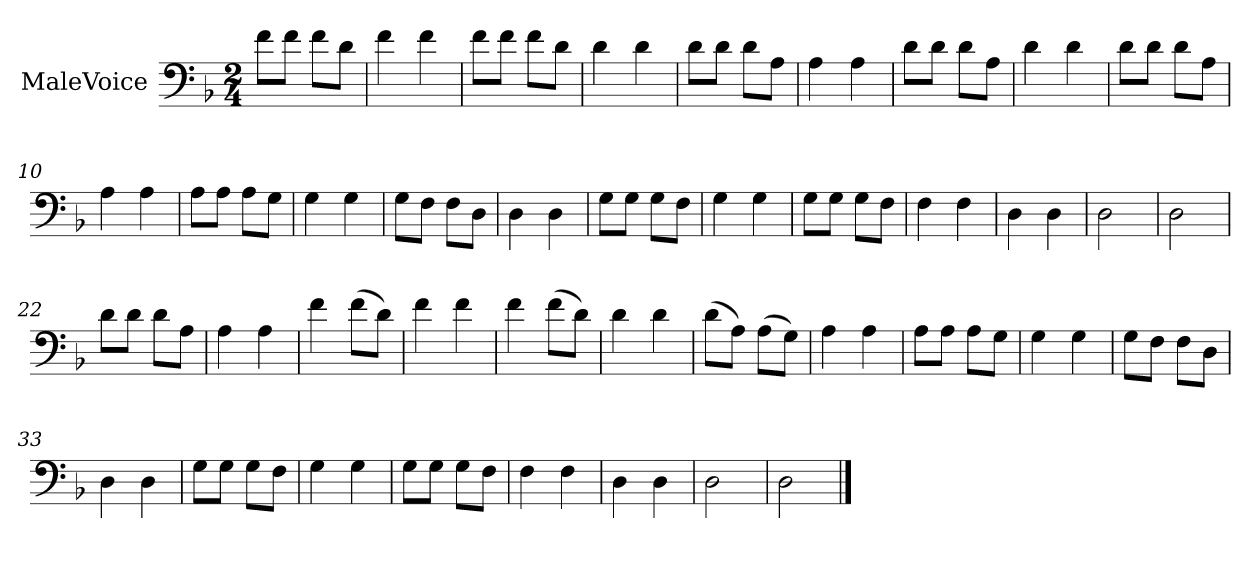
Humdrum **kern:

**kern
*part1
*staff1
*I"MaleVoice
*clefF4
*k[b-]
*M2/4
*MM138
=1
8f\L
8f\J
8f\L
8d\J
=2
4f
4f
=3
8f\L
8f\J
8f\L
8d\J
=4
4d
4d
=5
8d\L
8d\J
8d\L
8A\J
=6
4A
4A
=7
8d\L
8d\J
8d\L
8A\J
=8
4d
4d
=9
8d\L
8d\J
8d\L
8A\J
=10
4A
4A
=11
8A\L
8A\J
8A\L
8G\J
=12
4G
4G
=13
8G\L
8F\J
8F\L
8D\J
=14
4D
4D
=15
8G\L
8G\J
8G\L
8F\J
=16
4G
4G
=17
8G\L
8G\J
8G\L
8F\J
=18
4F
4F
=19
4D
4D
=20
2D
=21
2D
=22
8d\L
8d\J
8d\L
8A\J
=23
4A
4A
=24
4f
(8f\L
8d\J)
=25
4f
4f
=26
4f
(8f\L
8d\J)
=27
4d
4d
=28
(8d\L
8A\J)
(8A\L
8G\J)
=29
4A
4A
=30
8A\L
8A\J
8A\L
8G\J
=31
4G
4G
=32
8G\L
8F\J
8F\L
8D\J
=33
4D
4D
=34
8G\L
8G\J
8G\L
8F\J
=35
4G
4G
=36
8G\L
8G\J
8G\L
8F\J
=37
4F
4F
=38
4D
4D
=39
2D
=40
2D
==
*-
